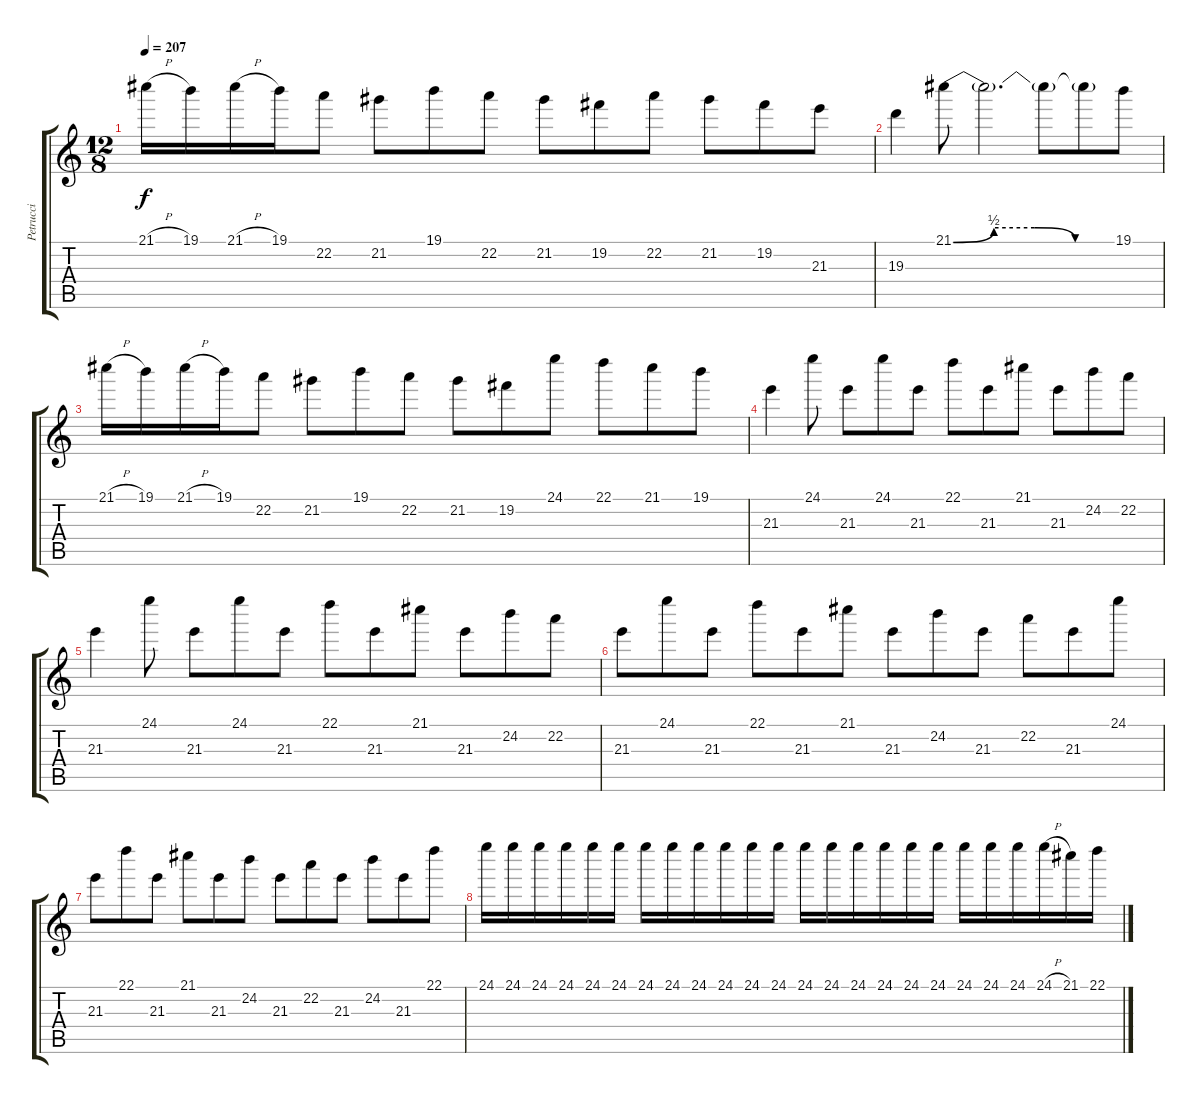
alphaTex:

\track ("Petrucci" "Petrucci") {instrument overdrivenguitar}
\staff {score tabs}
\tuning (E4 B3 G3 D3 A2 E2) {hide}
\ts (12 8)
\tempo 207
\clef g2
\ks c
21.1{h}.16{dy f} 19.1.16 21.1{h}.16 19.1.16 22.2.8 21.2.8 19.1.8 22.2.8 21.2.8 19.2.8 22.2.8 21.2.8 19.2.8 21.3.8 |
19.3.4 21.1{be (custom 0 0 15 2 30 2 45 0 60 0)}.8 21.1{t}.2{d} 21.1{t}.8 21.1{t}.8 19.1.8 |
21.1{h}.16 19.1.16 21.1{h}.16 19.1.16 22.2.8 21.2.8 19.1.8 22.2.8 21.2.8 19.2.8 24.1.8 22.1.8 21.1.8 19.1.8 |
21.3.4 24.1.8 21.3.8 24.1.8 21.3.8 22.1.8 21.3.8 21.1.8 21.3.8 24.2.8 22.2.8 |
21.3.4 24.1.8 21.3.8 24.1.8 21.3.8 22.1.8 21.3.8 21.1.8 21.3.8 24.2.8 22.2.8 |
21.3.8 24.1.8 21.3.8 22.1.8 21.3.8 21.1.8 21.3.8 24.2.8 21.3.8 22.2.8 21.3.8 24.1.8 |
21.3.8 22.1.8 21.3.8 21.1.8 21.3.8 24.2.8 21.3.8 22.2.8 21.3.8 24.2.8 21.3.8 22.1.8 |
24.1.16 24.1.16 24.1.16 24.1.16 24.1.16 24.1.16 24.1.16 24.1.16 24.1.16 24.1.16 24.1.16 24.1.16 24.1.16 24.1.16 24.1.16 24.1.16 24.1.16 24.1.16 24.1.16 24.1.16 24.1.16 24.1{h}.16 21.1.16 22.1.16
